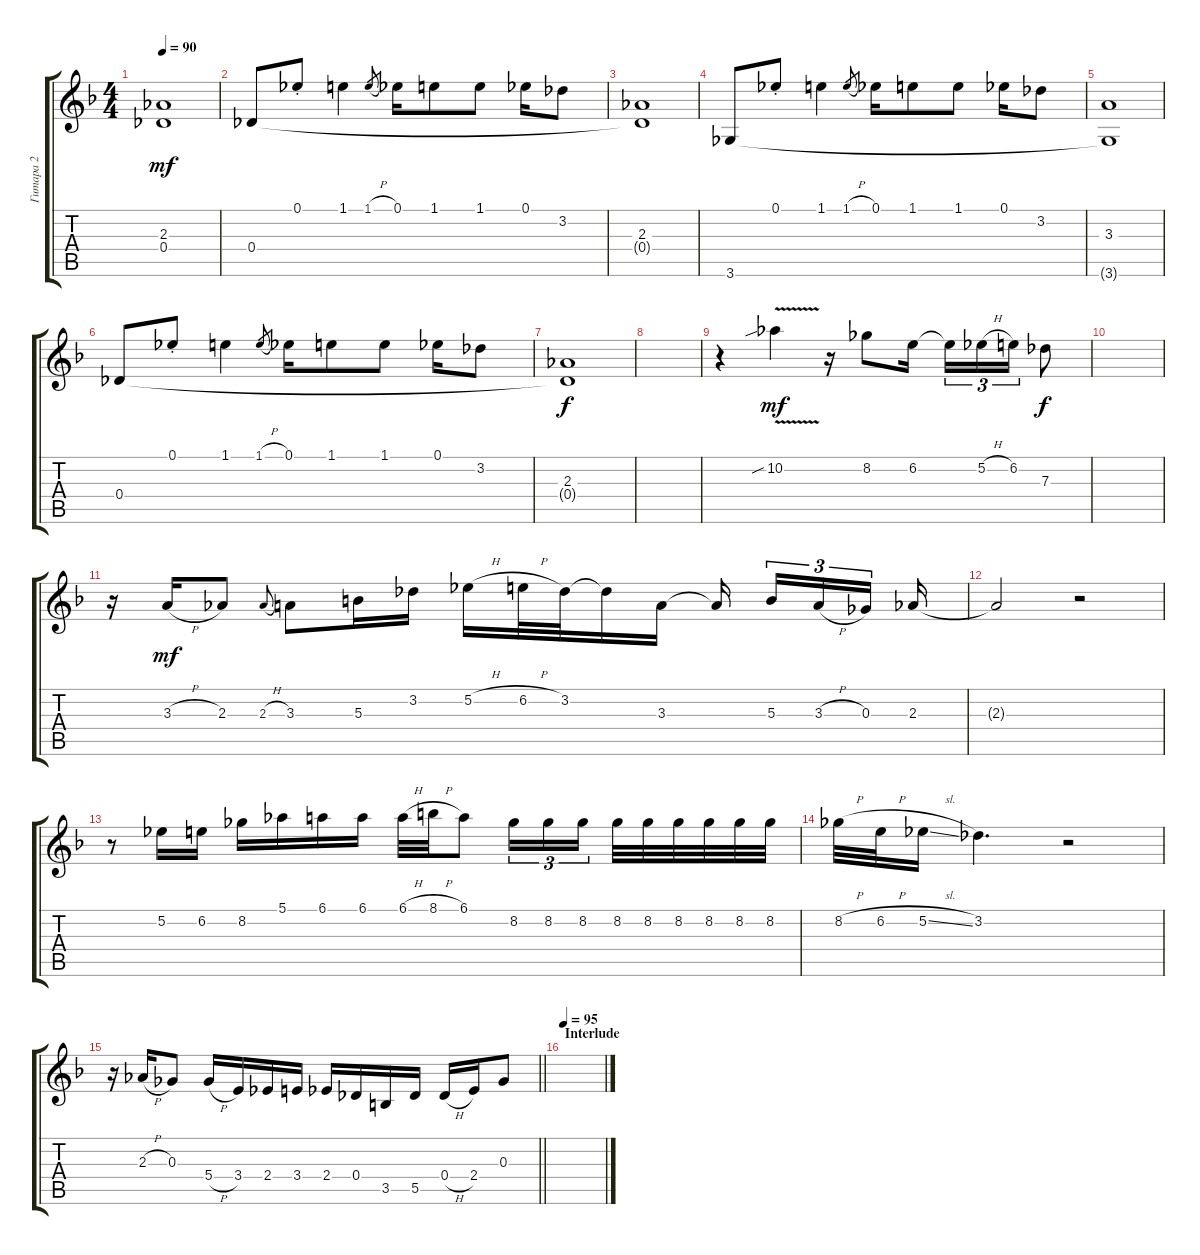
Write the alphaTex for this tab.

\track ("Гитара 2" "Гитара 2") {instrument distortionguitar}
\staff {score tabs}
\tuning (Eb4 Bb3 Gb3 Db3 Ab2 Eb2) {hide}
\ts (4 4)
\tempo 90
\clef g2
\ks dminor
(2.3 0.4{t}).1{dy mf} |
0.4.8 0.1{st}.8 1.1.4 1.1{h}.8{gr} 0.1.16 1.1.8 1.1.8 0.1.16 3.2.8 |
(2.3 0.4{t}).1 |
3.6.8 0.1{st}.8 1.1.4 1.1{h}.8{gr} 0.1.16 1.1.8 1.1.8 0.1.16 3.2.8 |
(3.3 3.6{t}).1 |
0.4.8 0.1{st}.8 1.1.4 1.1{h}.8{gr} 0.1.16 1.1.8 1.1.8 0.1.16 3.2.8 |
(2.3 0.4{t}).1{dy f} |
|
r.4 10.2{v sib}.4{dy mf} r.16 8.2.8 6.2.16 6.2{t}.16{tu (3 2)} 5.2{h}.16{tu (3 2)} 6.2.16{tu (3 2)} 7.3.8{dy f} |
|
r.16 3.3{h}.16{dy mf} 2.3.8 2.3{h}.8{gr onbeat} 3.3.8 5.3.16 3.2.16 5.2{h}.16 6.2{h}.32 3.2.32 3.2{t}.16 3.3.16 3.3{t}.16{beam splitsecondary} 5.3.16{tu (3 2)} 3.3{h}.16{tu (3 2)} 0.3.16{tu (3 2) beam splitsecondary} 2.3.16 |
2.3{t}.2 r.2 |
r.8 5.2.16 6.2.16 8.2.16 5.1.16 6.1.16 6.1.16 6.1{h}.32 8.1{h}.32 6.1.8 8.2.16{tu (3 2)} 8.2.16{tu (3 2)} 8.2.16{tu (3 2) beam splitsecondary} 8.2.32 8.2.32 8.2.32 8.2.32 8.2.32 8.2.32 |
8.2{h}.32 6.2{h}.32 5.2{sl}.16 3.2.4{d} r.2 |
\barLineRight lightlight
r.16 2.3{h}.16 0.3.8 5.4{h}.16 3.4.16 2.4.16 3.4.16 2.4.16 0.4.16 3.5.16 5.5.16 0.4{h}.16 2.4.16 0.3.8 |
\section ("" "Interlude")
\tempo 95
